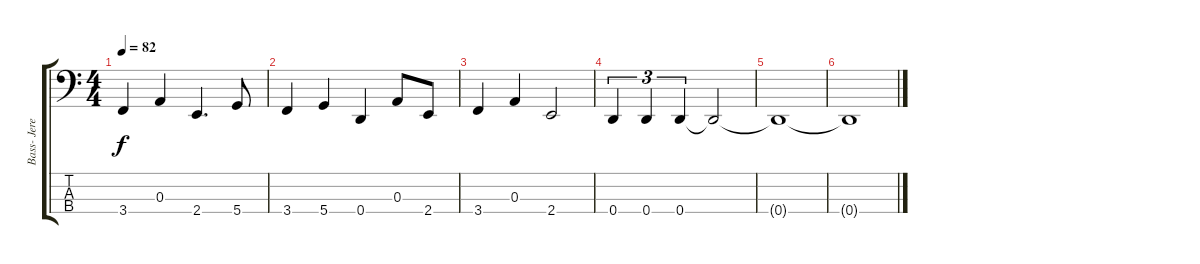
\track ("Bass- Jeremy Davis" "Bass- Jere") {instrument electricbassfinger}
\staff {score tabs}
\tuning (G2 D2 A1 D1) {hide}
\ts (4 4)
\tempo 82
\clef f4
\ks c
3.4.4{dy f} 0.3.4 2.4.4{d} 5.4.8 |
3.4.4 5.4.4 0.4.4 0.3.8 2.4.8 |
3.4.4 0.3.4 2.4.2 |
0.4.4{tu (3 2)} 0.4.4{tu (3 2)} 0.4.4{tu (3 2)} 0.4{t}.2 |
0.4{t}.1 |
0.4{t}.1
